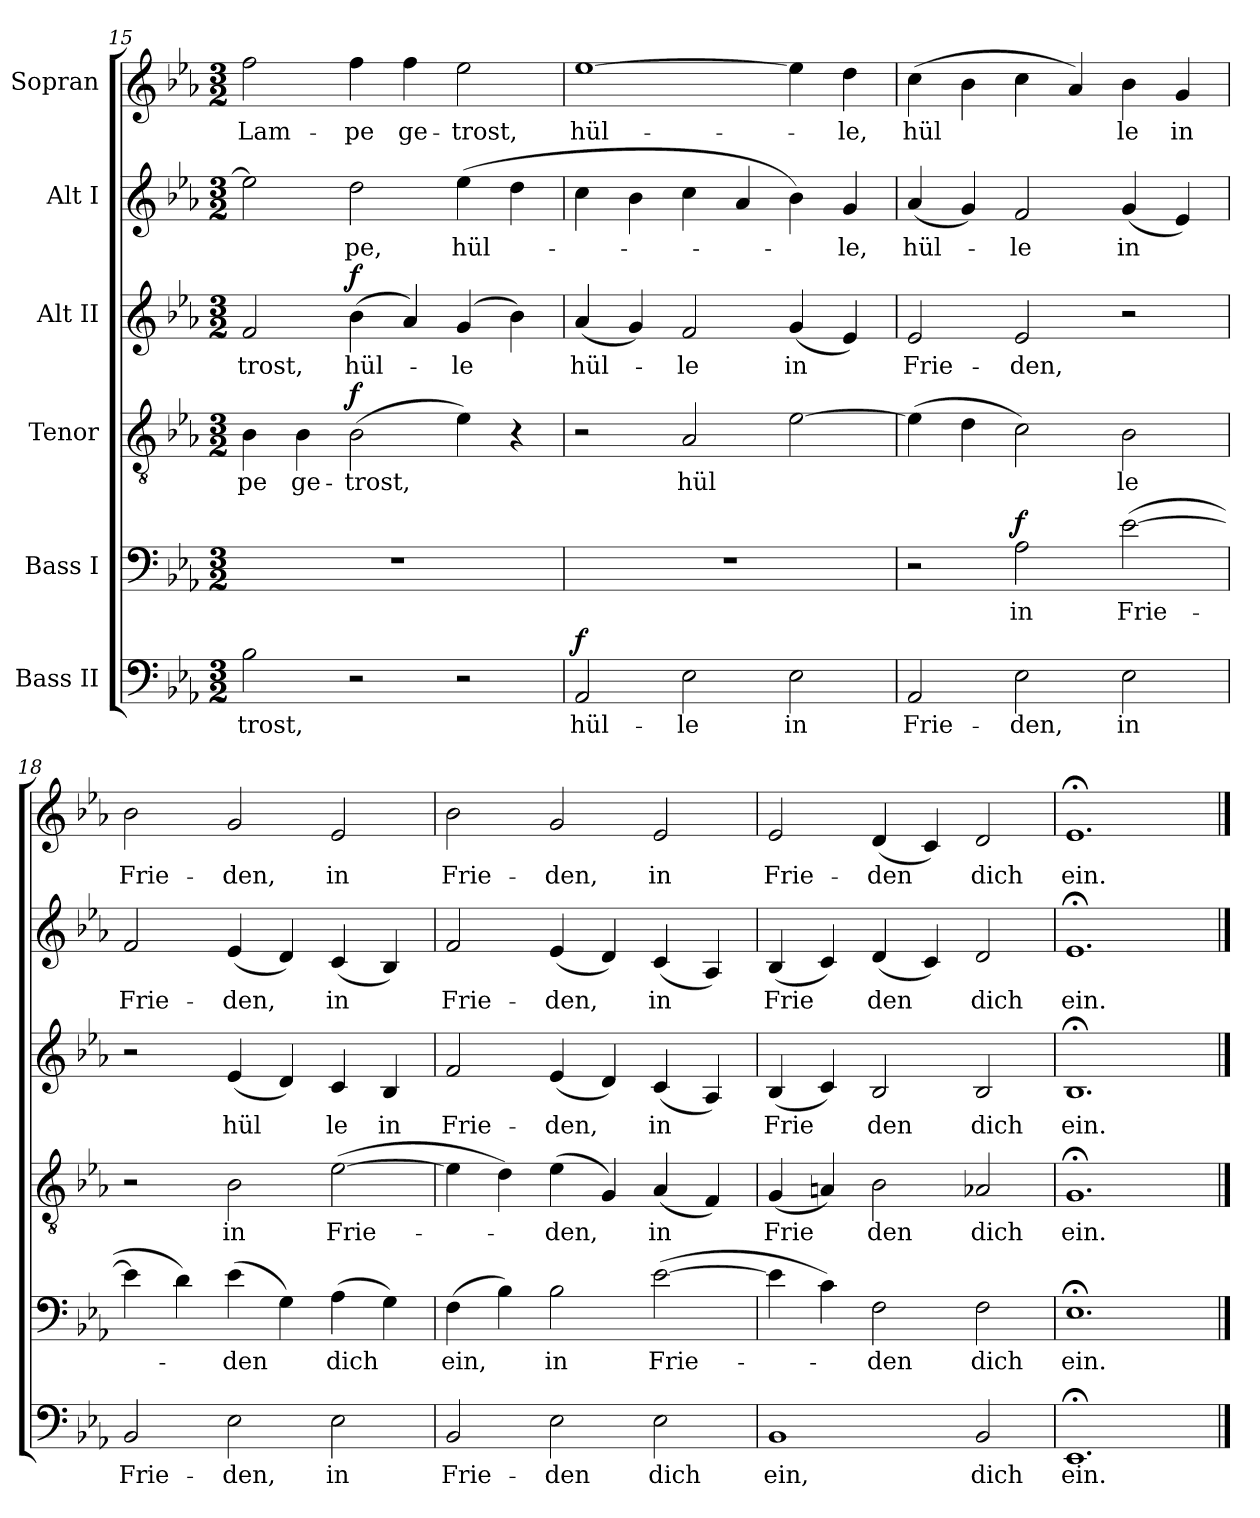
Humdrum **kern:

**kern	**text	**dynam	**kern	**text	**dynam	**kern	**text	**dynam	**kern	**text	**dynam	**kern	**text	**kern	**text
*part6	*part6	*part6	*part5	*part5	*part5	*part4	*part4	*part4	*part3	*part3	*part3	*part2	*part2	*part1	*part1
*staff6	*staff6	*staff6	*staff5	*staff5	*staff5	*staff4	*staff4	*staff4	*staff3	*staff3	*staff3	*staff2	*staff2	*staff1	*staff1
*I"Bass II	*	*	*I"Bass I	*	*	*I"Tenor	*	*	*I"Alt II	*	*	*I"Alt I	*	*I"Sopran	*
*clefF4	*	*	*clefF4	*	*	*clefGv2	*	*	*clefG2	*	*	*clefG2	*	*clefG2	*
*k[b-e-a-]	*	*	*k[b-e-a-]	*	*	*k[b-e-a-]	*	*	*k[b-e-a-]	*	*	*k[b-e-a-]	*	*k[b-e-a-]	*
*E-:	*	*	*E-:	*	*	*E-:	*	*	*E-:	*	*	*E-:	*	*E-:	*
*M3/2	*	*	*M3/2	*	*	*M3/2	*	*	*M3/2	*	*	*M3/2	*	*M3/2	*
=15	=15	=15	=15	=15	=15	=15	=15	=15	=15	=15	=15	=15	=15	=15	=15
!	!LO:LY:b	!	!	!	!	!	!LO:LY:b	!	!	!LO:LY:b	!	!	!	!	!LO:LY:b
2B-\	-trost,	.	1.r	.	.	4B-\	-pe	.	2f/	-trost,	.	2ee-\]	.	2ff\	Lam-
!	!	!	!	!	!	!	!LO:LY:b	!	!	!	!	!	!	!	!
.	.	.	.	.	.	4B-\	ge-	.	.	.	.	.	.	.	.
!	!	!	!	!	!	!	!LO:LY:b	!LO:DY:b	!	!LO:LY:b	!LO:DY:b	!	!LO:LY:b	!	!LO:LY:b
2r	.	.	.	.	.	(>2B-\	-trost,	f	(>4b-\	hül-	f	2dd\	-pe,	4ff\	-pe
!	!	!	!	!	!	!	!	!	!	!	!	!	!	!	!LO:LY:b
.	.	.	.	.	.	.	.	.	4a-/)	.	.	.	.	4ff\	ge-
!	!	!	!	!	!	!	!	!	!	!LO:LY:b	!	!	!LO:LY:b	!	!LO:LY:b
2r	.	.	.	.	.	4e-\)	.	.	(>4g/	-le	.	(>4ee-\	hül-	2ee-\	-trost,
.	.	.	.	.	.	4r	.	.	4b-\)	.	.	4dd\	.	.	.
=16	=16	=16	=16	=16	=16	=16	=16	=16	=16	=16	=16	=16	=16	=16	=16
!	!LO:LY:b	!LO:DY:b	!	!	!	!	!	!	!	!LO:LY:b	!	!	!	!	!LO:LY:b
2AA-/	hül-	f	1.r	.	.	2r	.	.	(<4a-/	hül-	.	4cc\	.	[1ee-	hül-
.	.	.	.	.	.	.	.	.	4g/)	.	.	4b-\	.	.	.
!	!LO:LY:b	!	!	!	!	!	!LO:LY:b	!	!	!LO:LY:b	!	!	!	!	!
2E-\	-le	.	.	.	.	2A-/	hül	.	2f/	-le	.	4cc\	.	.	.
.	.	.	.	.	.	.	.	.	.	.	.	4a-/	.	.	.
!	!LO:LY:b	!	!	!	!	!	!	!	!	!LO:LY:b	!	!	!	!	!
2E-\	in	.	.	.	.	[2e-\	.	.	(<4g/	in	.	4b-\)	.	4ee-\]	.
!	!	!	!	!	!	!	!	!	!	!	!	!	!LO:LY:b	!	!LO:LY:b
.	.	.	.	.	.	.	.	.	4e-/)	.	.	4g/	-le,	4dd\	-le,
!!LO:PB:g=z
=17	=17	=17	=17	=17	=17	=17	=17	=17	=17	=17	=17	=17	=17	=17	=17
!	!LO:LY:b	!	!	!	!	!	!	!	!	!LO:LY:b	!	!	!LO:LY:b	!	!LO:LY:b
2AA-/	Frie-	.	2r	.	.	(>4e-\]	.	.	2e-/	Frie-	.	(<4a-/	hül-	(>4cc\	hül
.	.	.	.	.	.	4d\	.	.	.	.	.	4g/)	.	4b-\	.
!	!LO:LY:b	!	!	!LO:LY:b	!LO:DY:b	!	!	!	!	!LO:LY:b	!	!	!LO:LY:b	!	!
2E-\	-den,	.	2A-\	in	f	2c\)	.	.	2e-/	-den,	.	2f/	-le	4cc\	.
.	.	.	.	.	.	.	.	.	.	.	.	.	.	4a-/)	.
!	!LO:LY:b	!	!	!LO:LY:b	!	!	!LO:LY:b	!	!	!	!	!	!LO:LY:b	!	!LO:LY:b
2E-\	in	.	(>[2e-\	Frie-	.	2B-\	le	.	2r	.	.	(<4g/	in	4b-\	le
!	!	!	!	!	!	!	!	!	!	!	!	!	!	!	!LO:LY:b
.	.	.	.	.	.	.	.	.	.	.	.	4e-/)	.	4g/	in
=18	=18	=18	=18	=18	=18	=18	=18	=18	=18	=18	=18	=18	=18	=18	=18
!	!LO:LY:b	!	!	!	!	!	!	!	!	!	!	!	!LO:LY:b	!	!LO:LY:b
2BB-/	Frie-	.	4e-\]	.	.	2r	.	.	2r	.	.	2f/	Frie-	2b-\	Frie-
.	.	.	4d\)	.	.	.	.	.	.	.	.	.	.	.	.
!	!LO:LY:b	!	!	!LO:LY:b	!	!	!LO:LY:b	!	!	!LO:LY:b	!	!	!LO:LY:b	!	!LO:LY:b
2E-\	-den,	.	(>4e-\	-den	.	2B-\	in	.	(<4e-/	hül	.	(<4e-/	-den,	2g/	-den,
.	.	.	4G\)	.	.	.	.	.	4d/)	.	.	4d/)	.	.	.
!	!LO:LY:b	!	!	!LO:LY:b	!	!	!LO:LY:b	!	!	!LO:LY:b	!	!	!LO:LY:b	!	!LO:LY:b
2E-\	in	.	(>4A-\	dich	.	(>[2e-\	Frie-	.	4c/	le	.	(<4c/	in	2e-/	in
!	!	!	!	!	!	!	!	!	!	!LO:LY:b	!	!	!	!	!
.	.	.	4G\)	.	.	.	.	.	4B-/	in	.	4B-/)	.	.	.
=19	=19	=19	=19	=19	=19	=19	=19	=19	=19	=19	=19	=19	=19	=19	=19
!	!LO:LY:b	!	!	!LO:LY:b	!	!	!	!	!	!LO:LY:b	!	!	!LO:LY:b	!	!LO:LY:b
2BB-/	Frie-	.	(>4F\	ein,	.	4e-\]	.	.	2f/	Frie-	.	2f/	Frie-	2b-\	Frie-
.	.	.	4B-\)	.	.	4d\)	.	.	.	.	.	.	.	.	.
!	!LO:LY:b	!	!	!LO:LY:b	!	!	!LO:LY:b	!	!	!LO:LY:b	!	!	!LO:LY:b	!	!LO:LY:b
2E-\	-den	.	2B-\	in	.	(>4e-\	-den,	.	(<4e-/	-den,	.	(<4e-/	-den,	2g/	-den,
.	.	.	.	.	.	4G/)	.	.	4d/)	.	.	4d/)	.	.	.
!	!LO:LY:b	!	!	!LO:LY:b	!	!	!LO:LY:b	!	!	!LO:LY:b	!	!	!LO:LY:b	!	!LO:LY:b
2E-\	dich	.	(>[2e-\	Frie-	.	(<4A-/	in	.	(<4c/	in	.	(<4c/	in	2e-/	in
.	.	.	.	.	.	4F/)	.	.	4A-/)	.	.	4A-/)	.	.	.
=20	=20	=20	=20	=20	=20	=20	=20	=20	=20	=20	=20	=20	=20	=20	=20
!	!LO:LY:b	!	!	!	!	!	!LO:LY:b	!	!	!LO:LY:b	!	!	!LO:LY:b	!	!LO:LY:b
1BB-	ein,	.	4e-\]	.	.	(<4G/	Frie	.	(<4B-/	Frie	.	(<4B-/	Frie	2e-/	Frie-
.	.	.	4c\)	.	.	4An/)	.	.	4c/)	.	.	4c/)	.	.	.
!	!	!	!	!LO:LY:b	!	!	!LO:LY:b	!	!	!LO:LY:b	!	!	!LO:LY:b	!	!LO:LY:b
.	.	.	2F\	-den	.	2B-\	den	.	2B-/	den	.	(<4d/	den	(<4d/	-den
.	.	.	.	.	.	.	.	.	.	.	.	4c/)	.	4c/)	.
!	!LO:LY:b	!	!	!LO:LY:b	!	!	!LO:LY:b	!	!	!LO:LY:b	!	!	!LO:LY:b	!	!LO:LY:b
2BB-/	dich	.	2F\	dich	.	2A-X/	dich	.	2B-/	dich	.	2d/	dich	2d/	dich
=21	=21	=21	=21	=21	=21	=21	=21	=21	=21	=21	=21	=21	=21	=21	=21
!	!LO:LY:b	!	!	!LO:LY:b	!	!	!LO:LY:b	!	!	!LO:LY:b	!	!	!LO:LY:b	!	!LO:LY:b
1.EE-;	ein.	.	1.E-;<	ein.	.	1.G;	ein.	.	1.B-;	ein.	.	1.e-;	ein.	1.e-;	ein.
==	==	==	==	==	==	==	==	==	==	==	==	==	==	==	==
*-	*-	*-	*-	*-	*-	*-	*-	*-	*-	*-	*-	*-	*-	*-	*-
